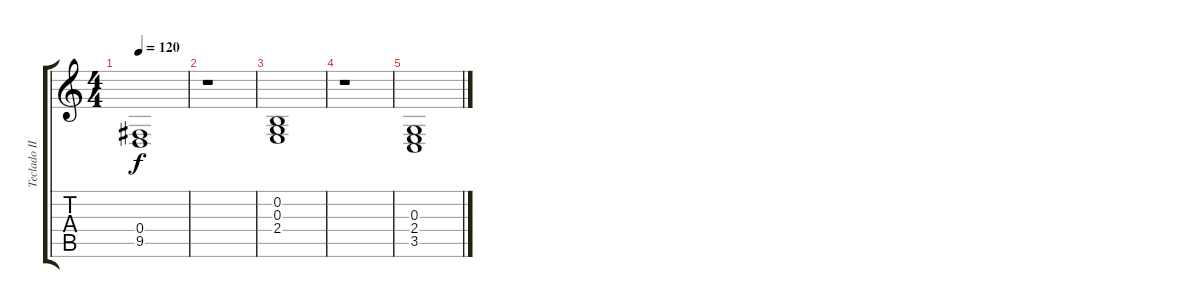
\track ("Teclado II" "Teclado II") {instrument acousticgrandpiano}
\staff {score tabs}
\tuning (E4 B3 G3 D3 A2 E2) {hide}
\ts (4 4)
\tempo 120
\clef g2
\ks c
(0.4 9.5).1{dy f} |
r.1 |
(0.2 0.3 2.4).1 |
r.1 |
(0.3 2.4 3.5).1
